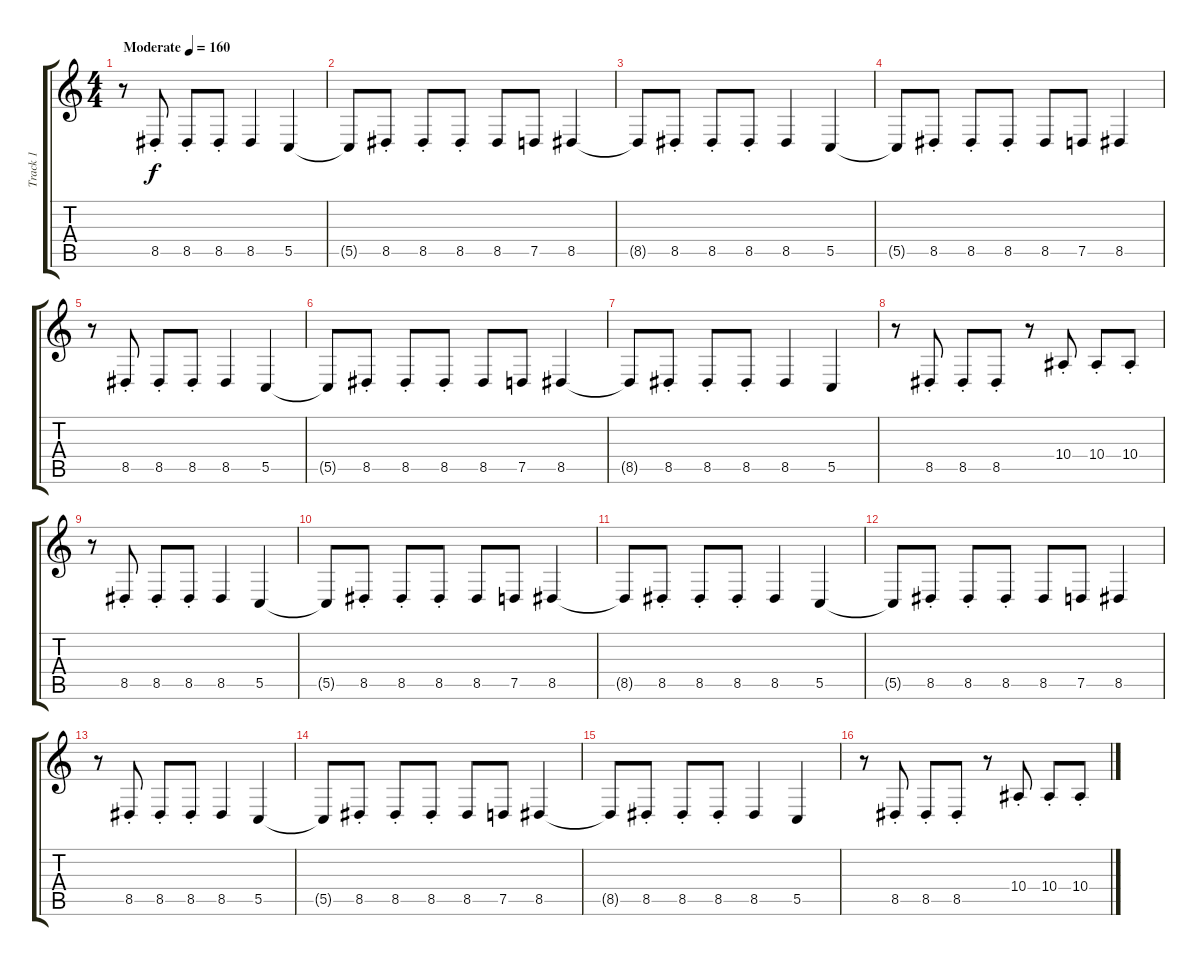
\track ("Track 1" "Track 1") {instrument lead1square}
\staff {score tabs}
\tuning (D4 A3 F3 C3 G2 C2) {hide}
\ts (4 4)
\tempo (160 "Moderate")
\clef g2
\ks c
r.8{dy f instrument lead1square} 8.5{st}.8 8.5{st}.8 8.5{st}.8 8.5.4 5.5.4 |
5.5{t}.8 8.5{st}.8 8.5{st}.8 8.5{st}.8 8.5.8 7.5.8 8.5.4 |
8.5{t}.8 8.5{st}.8 8.5{st}.8 8.5{st}.8 8.5.4 5.5.4 |
5.5{t}.8 8.5{st}.8 8.5{st}.8 8.5{st}.8 8.5.8 7.5.8 8.5.4 |
r.8 8.5{st}.8 8.5{st}.8 8.5{st}.8 8.5.4 5.5.4 |
5.5{t}.8 8.5{st}.8 8.5{st}.8 8.5{st}.8 8.5.8 7.5.8 8.5.4 |
8.5{t}.8 8.5{st}.8 8.5{st}.8 8.5{st}.8 8.5.4 5.5.4 |
r.8 8.5{st}.8 8.5{st}.8 8.5{st}.8 r.8 10.4{st}.8 10.4{st}.8 10.4{st}.8 |
r.8 8.5{st}.8 8.5{st}.8 8.5{st}.8 8.5.4 5.5.4 |
5.5{t}.8 8.5{st}.8 8.5{st}.8 8.5{st}.8 8.5.8 7.5.8 8.5.4 |
8.5{t}.8 8.5{st}.8 8.5{st}.8 8.5{st}.8 8.5.4 5.5.4 |
5.5{t}.8 8.5{st}.8 8.5{st}.8 8.5{st}.8 8.5.8 7.5.8 8.5.4 |
r.8 8.5{st}.8 8.5{st}.8 8.5{st}.8 8.5.4 5.5.4 |
5.5{t}.8 8.5{st}.8 8.5{st}.8 8.5{st}.8 8.5.8 7.5.8 8.5.4 |
8.5{t}.8 8.5{st}.8 8.5{st}.8 8.5{st}.8 8.5.4 5.5.4 |
r.8 8.5{st}.8 8.5{st}.8 8.5{st}.8 r.8 10.4{st}.8 10.4{st}.8 10.4{st}.8
